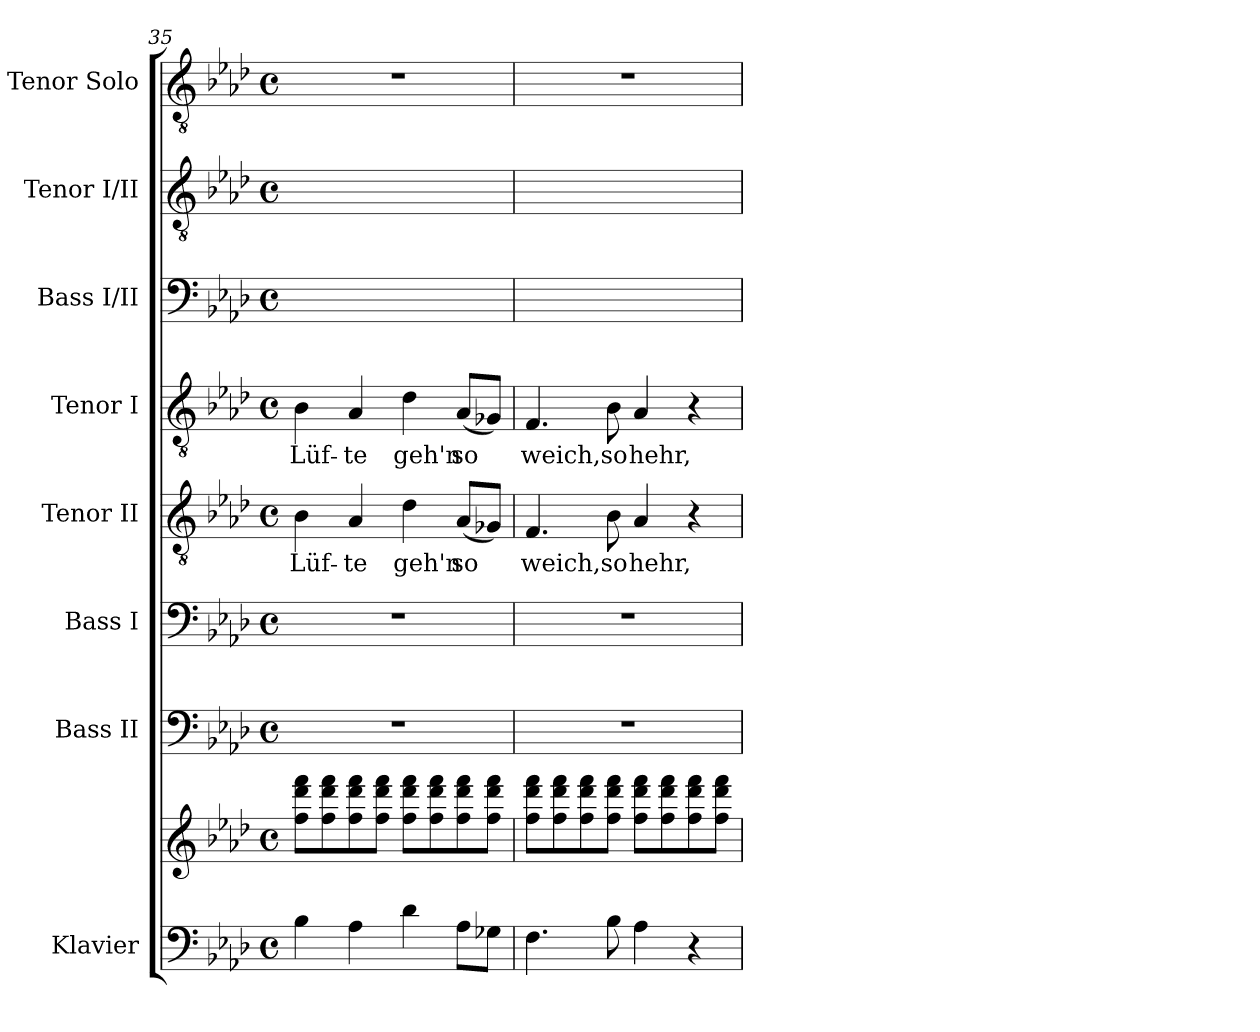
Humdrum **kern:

**kern	**kern	**kern	**kern	**kern	**text	**kern	**text	**kern	**kern	**text	**kern
*part8	*part8	*part7	*part6	*part5	*part5	*part4	*part4	*part3	*part2	*part2	*part1
*staff9	*staff8	*staff7	*staff6	*staff5	*staff5	*staff4	*staff4	*staff3	*staff2	*staff2	*staff1
*I"Klavier	*	*I"Bass II	*I"Bass I	*I"Tenor II	*	*I"Tenor I	*	*I"Bass I/II	*I"Tenor I/II	*	*I"Tenor Solo
*I'Klav.	*	*I'B.	*I'B.	*I'T.	*	*I'T.	*	*I'B.	*I'T.	*	*I'T. Solo
*clefF4	*clefG2	*clefF4	*clefF4	*clefGv2	*	*clefGv2	*	*clefF4	*clefGv2	*	*clefGv2
*	*	*	*	*ITrd7c12	*	*ITrd7c12	*	*	*ITrd7c12	*	*ITrd7c12
*k[b-e-a-d-]	*k[b-e-a-d-]	*k[b-e-a-d-]	*k[b-e-a-d-]	*k[b-e-a-d-]	*	*k[b-e-a-d-]	*	*k[b-e-a-d-]	*k[b-e-a-d-]	*	*k[b-e-a-d-]
*A-:	*A-:	*A-:	*A-:	*A-:	*	*A-:	*	*A-:	*A-:	*	*A-:
*M4/4	*M4/4	*M4/4	*M4/4	*M4/4	*	*M4/4	*	*M4/4	*M4/4	*	*M4/4
*met(c)	*met(c)	*met(c)	*met(c)	*met(c)	*	*met(c)	*	*met(c)	*met(c)	*	*met(c)
=35	=35	=35	=35	=35	=35	=35	=35	=35	=35	=35	=35
!	!	!	!	!	!LO:LY:b:color=#000000	!	!	!	!	!	!
!	!	!	!	!	!	!	!LO:LY:b:color=#000000	!	!	!	!
!	!	!	!	!	!	!	!	!	!	!LO:LY:b:color=#000000	!
*	*	*	*	*	*	*	*	*	*^	*	*
4B-i\	8ffi\ 8ddd-i 8fffiL	1r	1r	4BB-i\	Lüf-	4BB-i\	Lüf-	1ryy	4BB-i/yy	4BB-i\yy	Lüf-	1r
.	8ffi\ 8ddd-i 8fffi	.	.	.	.	.	.	.	.	.	.	.
!	!	!	!	!	!LO:LY:b:color=#000000	!	!	!	!	!	!	!
!	!	!	!	!	!	!	!LO:LY:b:color=#000000	!	!	!	!	!
!	!	!	!	!	!	!	!	!	!	!	!LO:LY:b:color=#000000	!
4A-i\	8ffi\ 8ddd-i 8fffi	.	.	4AA-i/	-te	4AA-i/	-te	.	4AA-i/yy	4AA-i\yy	-te	.
.	8ffi\ 8ddd-i 8fffiJ	.	.	.	.	.	.	.	.	.	.	.
!	!	!	!	!	!LO:LY:b:color=#000000	!	!	!	!	!	!	!
!	!	!	!	!	!	!	!LO:LY:b:color=#000000	!	!	!	!	!
!	!	!	!	!	!	!	!	!	!	!	!LO:LY:b:color=#000000	!
4d-i\	8ffi\ 8ddd-i 8fffiL	.	.	4D-i\	geh'n	4D-i\	geh'n	.	4D-i/yy	4D-i\yy	geh'n	.
.	8ffi\ 8ddd-i 8fffi	.	.	.	.	.	.	.	.	.	.	.
!	!	!	!	!	!LO:LY:b:color=#000000	!	!	!	!	!	!	!
!	!	!	!	!	!	!	!LO:LY:b:color=#000000	!	!	!	!	!
!	!	!	!	!	!	!	!	!	!	!	!LO:LY:b:color=#000000	!
8A-i\L	8ffi\ 8ddd-i 8fffi	.	.	(8AA-i/L	so	(8AA-i/L	so	.	(8AA-i/Lyy	(8AA-i/Lyy	so	.
8G-Xi\J	8ffi\ 8ddd-i 8fffiJ	.	.	8GG-Xi/J)	.	8GG-Xi/J)	.	.	8GG-Xi/Jyy)	8GG-i/Jyy)	.	.
=36	=36	=36	=36	=36	=36	=36	=36	=36	=36	=36	=36	=36
!	!	!	!	!	!LO:LY:b:color=#000000	!	!	!	!	!	!	!
!	!	!	!	!	!	!	!LO:LY:b:color=#000000	!	!	!	!	!
!	!	!	!	!	!	!	!	!	!	!	!LO:LY:b:color=#000000	!
4.Fi\	8ffi\ 8ddd-i 8fffiL	1r	1r	4.FFi/	weich,	4.FFi/	weich,	1ryy	4.FFi/yy	4.FFi\yy	weich,	1r
.	8ffi\ 8ddd-i 8fffi	.	.	.	.	.	.	.	.	.	.	.
.	8ffi\ 8ddd-i 8fffi	.	.	.	.	.	.	.	.	.	.	.
!	!	!	!	!	!LO:LY:b:color=#000000	!	!	!	!	!	!	!
!	!	!	!	!	!	!	!LO:LY:b:color=#000000	!	!	!	!	!
!	!	!	!	!	!	!	!	!	!	!	!LO:LY:b:color=#000000	!
8B-i\	8ffi\ 8ddd-i 8fffiJ	.	.	8BB-i\	so	8BB-i\	so	.	8BB-i\yy	8BB-i\yy	so	.
!	!	!	!	!	!LO:LY:b:color=#000000	!	!	!	!	!	!	!
!	!	!	!	!	!	!	!LO:LY:b:color=#000000	!	!	!	!	!
!	!	!	!	!	!	!	!	!	!	!	!LO:LY:b:color=#000000	!
4A-i\	8ffi\ 8ddd-i 8fffiL	.	.	4AA-i/	hehr,	4AA-i/	hehr,	.	4AA-i/yy	4AA-i\yy	hehr,	.
.	8ffi\ 8ddd-i 8fffi	.	.	.	.	.	.	.	.	.	.	.
4r	8ffi\ 8ddd-i 8fffi	.	.	4r	.	4r	.	.	4ryy	4ryy	.	.
.	8ffi\ 8ddd-i 8fffiJ	.	.	.	.	.	.	.	.	.	.	.
*	*	*	*	*	*	*	*	*	*v	*v	*	*
=	=	=	=	=	=	=	=	=	=	=	=
*-	*-	*-	*-	*-	*-	*-	*-	*-	*-	*-	*-
